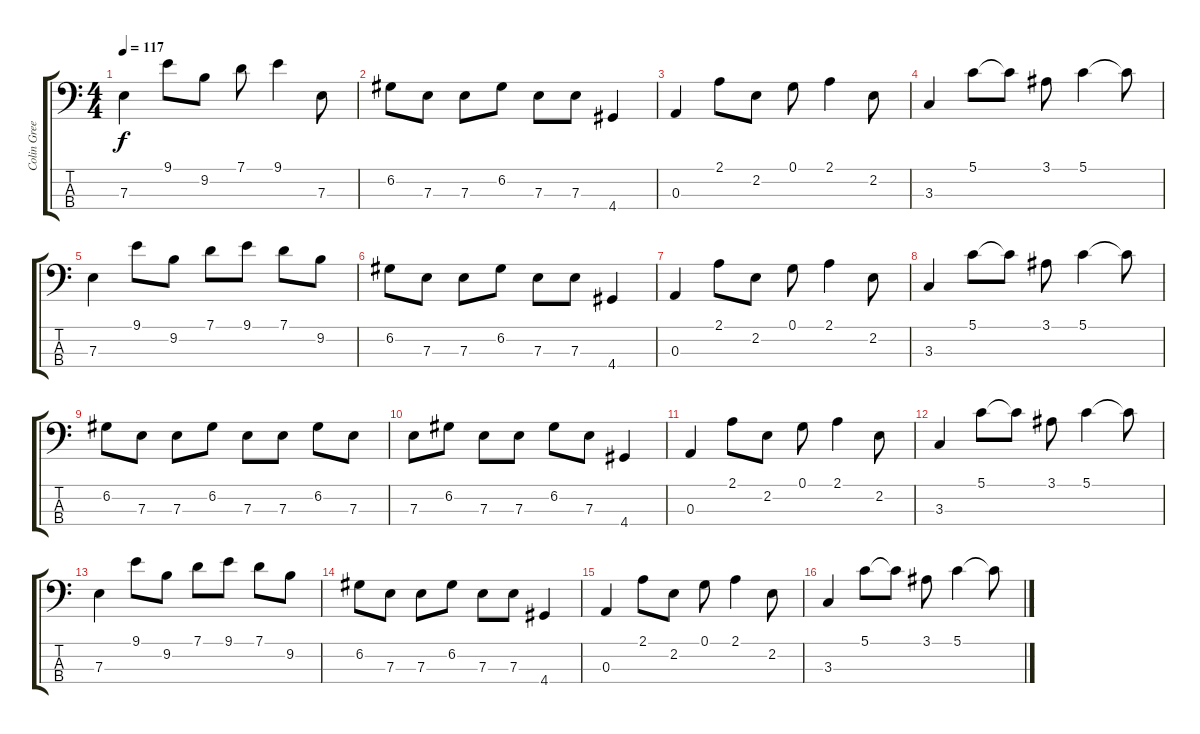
\track ("Colin Greenwood" "Colin Gree") {instrument electricbassfinger}
\staff {score tabs}
\tuning (G2 D2 A1 E1) {hide}
\ts (4 4)
\tempo 117
\clef f4
\ks c
7.3.4{dy f} 9.1.8 9.2.8 7.1.8 9.1.4 7.3.8 |
6.2.8 7.3.8 7.3.8 6.2.8 7.3.8 7.3.8 4.4.4 |
0.3.4 2.1.8 2.2.8 0.1.8 2.1.4 2.2.8 |
3.3.4 5.1.8 5.1{t}.8 3.1.8 5.1.4 5.1{t}.8 |
7.3.4 9.1.8 9.2.8 7.1.8 9.1.8 7.1.8 9.2.8 |
6.2.8 7.3.8 7.3.8 6.2.8 7.3.8 7.3.8 4.4.4 |
0.3.4 2.1.8 2.2.8 0.1.8 2.1.4 2.2.8 |
3.3.4 5.1.8 5.1{t}.8 3.1.8 5.1.4 5.1{t}.8 |
6.2.8 7.3.8 7.3.8 6.2.8 7.3.8 7.3.8 6.2.8 7.3.8 |
7.3.8 6.2.8 7.3.8 7.3.8 6.2.8 7.3.8 4.4.4 |
0.3.4 2.1.8 2.2.8 0.1.8 2.1.4 2.2.8 |
3.3.4 5.1.8 5.1{t}.8 3.1.8 5.1.4 5.1{t}.8 |
7.3.4 9.1.8 9.2.8 7.1.8 9.1.8 7.1.8 9.2.8 |
6.2.8 7.3.8 7.3.8 6.2.8 7.3.8 7.3.8 4.4.4 |
0.3.4 2.1.8 2.2.8 0.1.8 2.1.4 2.2.8 |
3.3.4 5.1.8 5.1{t}.8 3.1.8 5.1.4 5.1{t}.8
